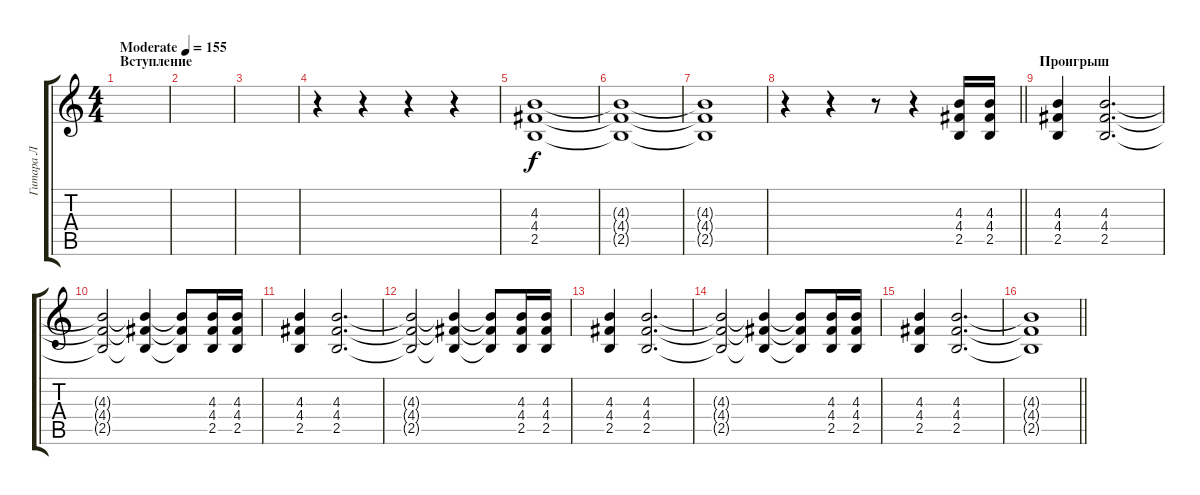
\track ("Гитара Л" "Гитара Л") {instrument distortionguitar}
\staff {score tabs}
\tuning (E4 B3 G3 D3 A2 E2) {hide}
\ts (4 4)
\section ("" "Вступление")
\tempo (155 "Moderate")
\clef g2
\ks c
|
|
|
r.4 r.4 r.4 r.4 |
(4.3 4.4 2.5).1{volume 2} |
(4.3{t} 4.4{t} 2.5{t}).1 |
(4.3{t} 4.4{t} 2.5{t}).1 |
\barLineRight lightlight
r.4 r.4 r.8 r.4{volume 13} (4.3 4.4 2.5).16 (4.3 4.4 2.5).16 |
\section ("" "Проигрыш")
(4.3 4.4 2.5).4 (4.3 4.4 2.5).2{d} |
(4.3{t} 4.4{t} 2.5{t}).2 (4.3{t} 4.4{t} 2.5{t}).4 (4.3{t} 4.4{t} 2.5{t}).8 (4.3 4.4 2.5).16 (4.3 4.4 2.5).16 |
(4.3 4.4 2.5).4 (4.3 4.4 2.5).2{d} |
(4.3{t} 4.4{t} 2.5{t}).2 (4.3{t} 4.4{t} 2.5{t}).4 (4.3{t} 4.4{t} 2.5{t}).8 (4.3 4.4 2.5).16 (4.3 4.4 2.5).16 |
(4.3 4.4 2.5).4 (4.3 4.4 2.5).2{d} |
(4.3{t} 4.4{t} 2.5{t}).2 (4.3{t} 4.4{t} 2.5{t}).4 (4.3{t} 4.4{t} 2.5{t}).8 (4.3 4.4 2.5).16 (4.3 4.4 2.5).16 |
(4.3 4.4 2.5).4 (4.3 4.4 2.5).2{d} |
\barLineRight lightlight
(4.3{t} 4.4{t} 2.5{t}).1
